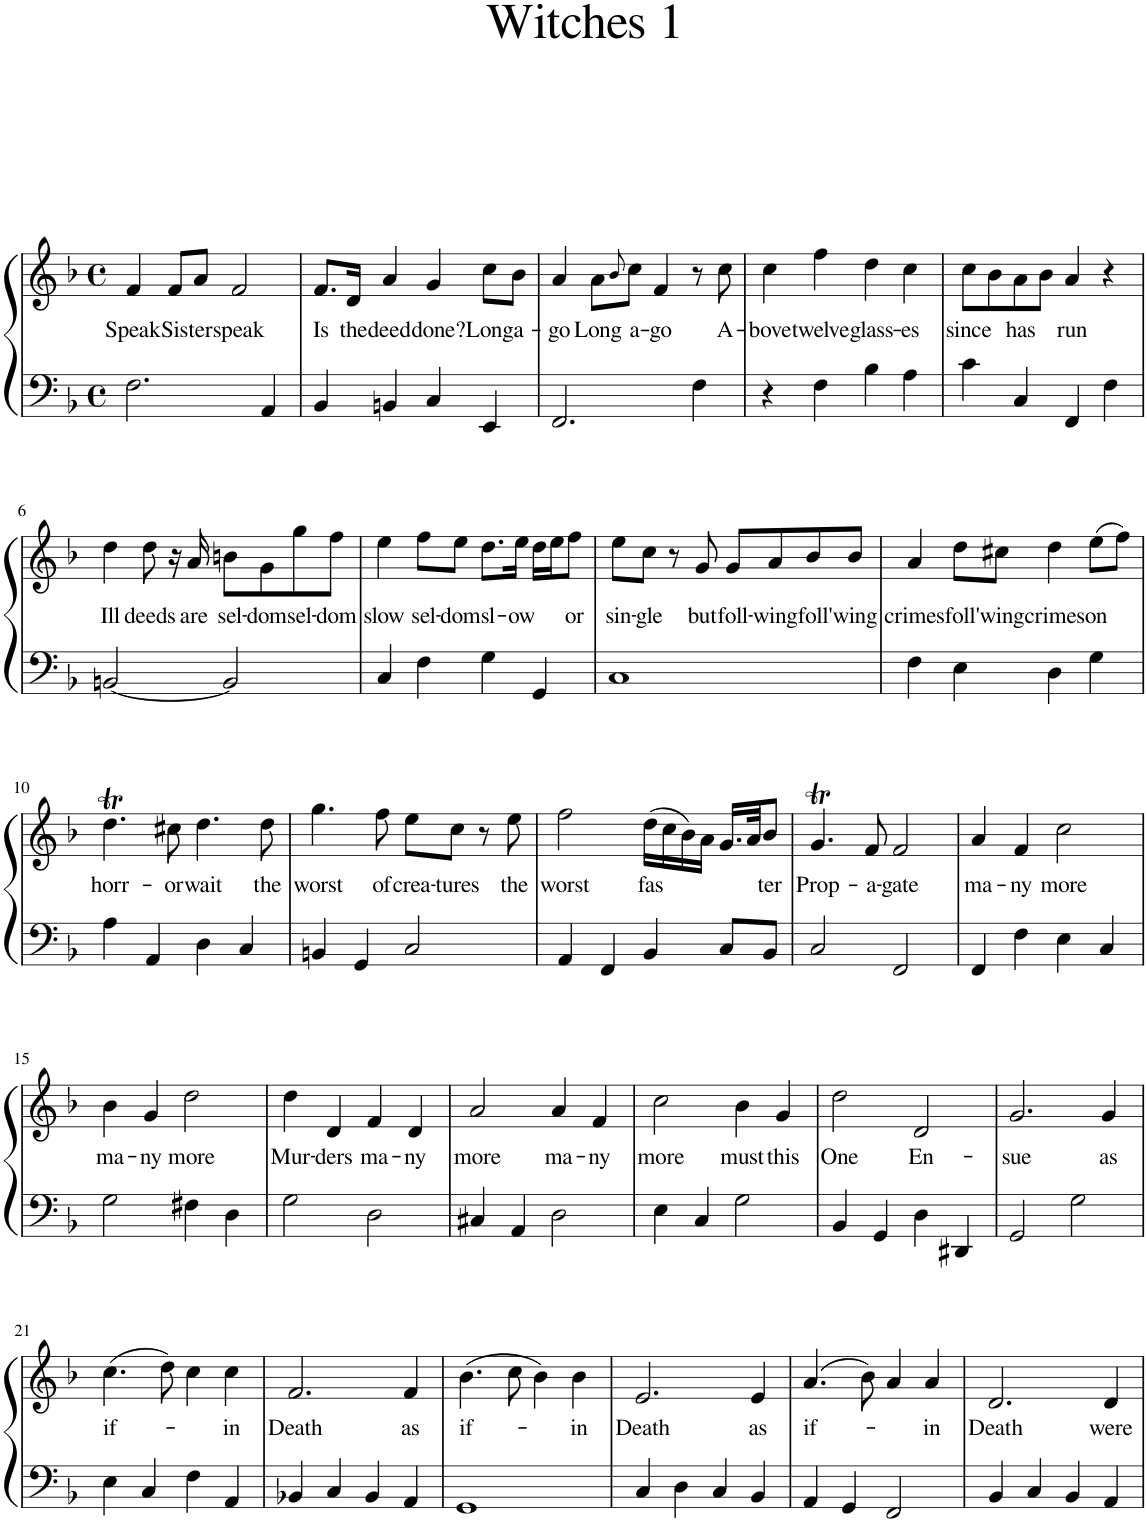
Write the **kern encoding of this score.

**kern	**kern	**text
*part1	*part1	*part1
*staff2	*staff1	*staff1
*I"Harpsichord	*	*
*I'Hch.	*	*
*clefF4	*clefG2	*
*k[b-]	*k[b-]	*
*M4/4	*M4/4	*
*met(c)	*met(c)	*
=1	=1	=1
!	!	!LO:LY:b
2.F\	4f/	Speak
!	!	!LO:LY:b
.	8f/L	Sis
!	!	!LO:LY:b
.	8a/J	ter
!	!	!LO:LY:b
.	2f/	speak
4AA/	.	.
=2	=2	=2
!	!	!LO:LY:b
4BB-/	8.f/L	Is
!	!	!LO:LY:b
.	16d/Jk	the
!	!	!LO:LY:b
4BBn/	4a/	deed
!	!	!LO:LY:b
4C/	4g/	done?
!	!	!LO:LY:b
4EE/	8cc\L	Long
!	!	!LO:LY:b
.	8b-\J	a-
=3	=3	=3
!	!	!LO:LY:b
2.FF/	4a/	-go
!	!	!LO:LY:b
.	8a\L	Long
.	8qb-/	.
!	!	!LO:LY:b
.	8cc\J	a-
!	!	!LO:LY:b
.	4f/	-go
4F\	8r	.
!	!	!LO:LY:b
.	8cc\	A-
=4	=4	=4
!	!	!LO:LY:b
4r	4cc\	-bove
!	!	!LO:LY:b
4F\	4ff\	twelve
!	!	!LO:LY:b
4B-\	4dd\	glass-
!	!	!LO:LY:b
4A\	4cc\	-es
=5	=5	=5
!	!	!LO:LY:b
4c\	8cc\L	since
.	8b-\	.
!	!	!LO:LY:b
4C/	8a\	has
.	8b-\J	.
!	!	!LO:LY:b
4FF/	4a/	run
4F\	4r	.
!!LO:LB:g=z
=6	=6	=6
!	!	!LO:LY:b
[2BBn/	4dd\	Ill
!	!	!LO:LY:b
.	8dd\	deeds
.	16r	.
!	!	!LO:LY:b
.	16a/	are
!	!	!LO:LY:b
2BB/]	8bn\L	sel-
!	!	!LO:LY:b
.	8g\	-dom
!	!	!LO:LY:b
.	8gg\	sel-
!	!	!LO:LY:b
.	8ff\J	-dom
=7	=7	=7
!	!	!LO:LY:b
4C/	4ee\	slow
!	!	!LO:LY:b
4F\	8ff\L	sel-
!	!	!LO:LY:b
.	8ee\J	-dom
!	!	!LO:LY:b
4G\	8.dd\L	sl-
!	!	!LO:LY:b
.	16ee\Jk	-ow
4GG/	16dd\LL	.
.	16ee\J	.
!	!	!LO:LY:b
.	8ff\J	or
=8	=8	=8
!	!	!LO:LY:b
1C	8ee\L	sin-
!	!	!LO:LY:b
.	8cc\J	-gle
.	8r	.
!	!	!LO:LY:b
.	8g/	but
!	!	!LO:LY:b
.	8g/L	foll-
!	!	!LO:LY:b
.	8a/	-wing
!	!	!LO:LY:b
.	8b-/	foll'
!	!	!LO:LY:b
.	8b-/J	wing
=9	=9	=9
!	!	!LO:LY:b
4F\	4a/	crimes
!	!	!LO:LY:b
4E\	8dd\L	foll'
!	!	!LO:LY:b
.	8cc#X\J	wing
!	!	!LO:LY:b
4D\	4dd\	crimes
!	!	!LO:LY:b
4G\	(8ee\L	on
.	8ff\J)	.
!!LO:LB:g=z
=10	=10	=10
!	!	!LO:LY:b
4A\	4.ddT\	horr-
4AA/	.	.
!	!	!LO:LY:b
.	8cc#X\	-or
!	!	!LO:LY:b
4D\	4.dd\	wait
4C/	.	.
!	!	!LO:LY:b
.	8dd\	the
=11	=11	=11
!	!	!LO:LY:b
4BBn/	4.gg\	worst
4GG/	.	.
!	!	!LO:LY:b
.	8ff\	of
!	!	!LO:LY:b
2C/	8ee\L	crea-
!	!	!LO:LY:b
.	8cc\J	-tures
.	8r	.
!	!	!LO:LY:b
.	8ee\	the
=12	=12	=12
!	!	!LO:LY:b
4AA/	2ff\	worst
4FF/	.	.
!	!	!LO:LY:b
4BB-/	(16dd\LL	fas
.	16cc\	.
.	16b-\)	.
.	16a\JJ	.
8C/L	16.g/LL	.
.	32a/JK	.
!	!	!LO:LY:b
8BB-/J	8b-/J	ter
=13	=13	=13
!	!	!LO:LY:b
2C/	4.gT/	Prop-
!	!	!LO:LY:b
.	8f/	-a-
!	!	!LO:LY:b
2FF/	2f/	-gate
=14	=14	=14
!	!	!LO:LY:b
4FF/	4a/	ma-
!	!	!LO:LY:b
4F\	4f/	-ny
!	!	!LO:LY:b
4E\	2cc\	more
4C/	.	.
!!LO:LB:g=z
=15	=15	=15
!	!	!LO:LY:b
2G\	4b-\	ma-
!	!	!LO:LY:b
.	4g/	-ny
!	!	!LO:LY:b
4F#X\	2dd\	more
4D\	.	.
=16	=16	=16
!	!	!LO:LY:b
2G\	4dd\	Mur-
!	!	!LO:LY:b
.	4d/	-ders
!	!	!LO:LY:b
2D\	4f/	ma-
!	!	!LO:LY:b
.	4d/	-ny
=17	=17	=17
!	!	!LO:LY:b
4C#X/	2a/	more
4AA/	.	.
!	!	!LO:LY:b
2D\	4a/	ma-
!	!	!LO:LY:b
.	4f/	-ny
=18	=18	=18
!	!	!LO:LY:b
4E\	2cc\	more
4C/	.	.
!	!	!LO:LY:b
2G\	4b-\	must
!	!	!LO:LY:b
.	4g/	this
=19	=19	=19
!	!	!LO:LY:b
4BB-/	2dd\	One
4GG/	.	.
!	!	!LO:LY:b
4D\	2d/	En-
4DD#X/	.	.
=20	=20	=20
!	!	!LO:LY:b
2GG/	2.g/	-sue
2G\	.	.
!	!	!LO:LY:b
.	4g/	as
!!LO:LB:g=z
=21	=21	=21
!	!	!LO:LY:b
4E\	(4.cc\	if-
4C/	.	.
.	8dd\)	.
4F\	4cc\	.
!	!	!LO:LY:b
4AA/	4cc\	-in
=22	=22	=22
!	!	!LO:LY:b
4BB-X/	2.f/	Death
4C/	.	.
4BB-/	.	.
!	!	!LO:LY:b
4AA/	4f/	as
=23	=23	=23
!	!	!LO:LY:b
1GG	(4.b-\	if-
.	8cc\	.
.	4b-\)	.
!	!	!LO:LY:b
.	4b-\	-in
=24	=24	=24
!	!	!LO:LY:b
4C/	2.e/	Death
4D\	.	.
4C/	.	.
!	!	!LO:LY:b
4BB-/	4e/	as
=25	=25	=25
!	!	!LO:LY:b
4AA/	(4.a/	if-
4GG/	.	.
.	8b-\)	.
2FF/	4a/	.
!	!	!LO:LY:b
.	4a/	-in
=26	=26	=26
!	!	!LO:LY:b
4BB-/	2.d/	Death
4C/	.	.
4BB-/	.	.
!	!	!LO:LY:b
4AA/	4d/	were
=	=	=
*-	*-	*-
